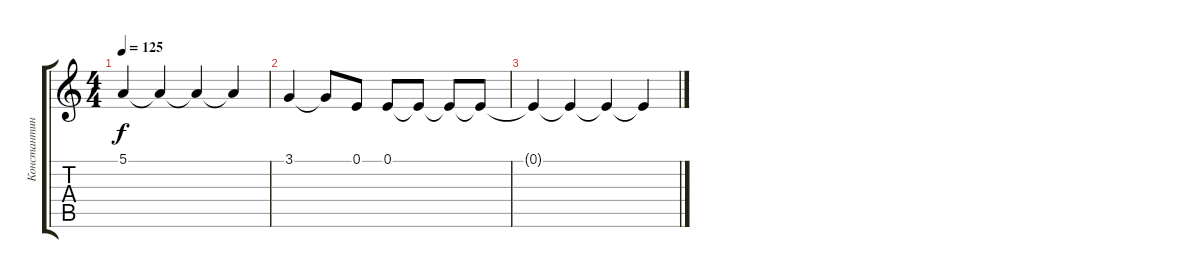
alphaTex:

\track ("Константин Бекрев" "Константин") {instrument synthstrings2}
\staff {score tabs}
\tuning (E4 B3 G3 D3 A2 E2) {hide}
\ts (4 4)
\tempo 125
\clef g2
\ks c
5.1{t}.4{dy f} 5.1{t}.4 5.1{t}.4 5.1{t}.4 |
3.1.4 3.1{t}.8 0.1.8 0.1.8 0.1{t}.8 0.1{t}.8 0.1{t}.8 |
0.1{t}.4 0.1{t}.4 0.1{t}.4 0.1{t}.4
